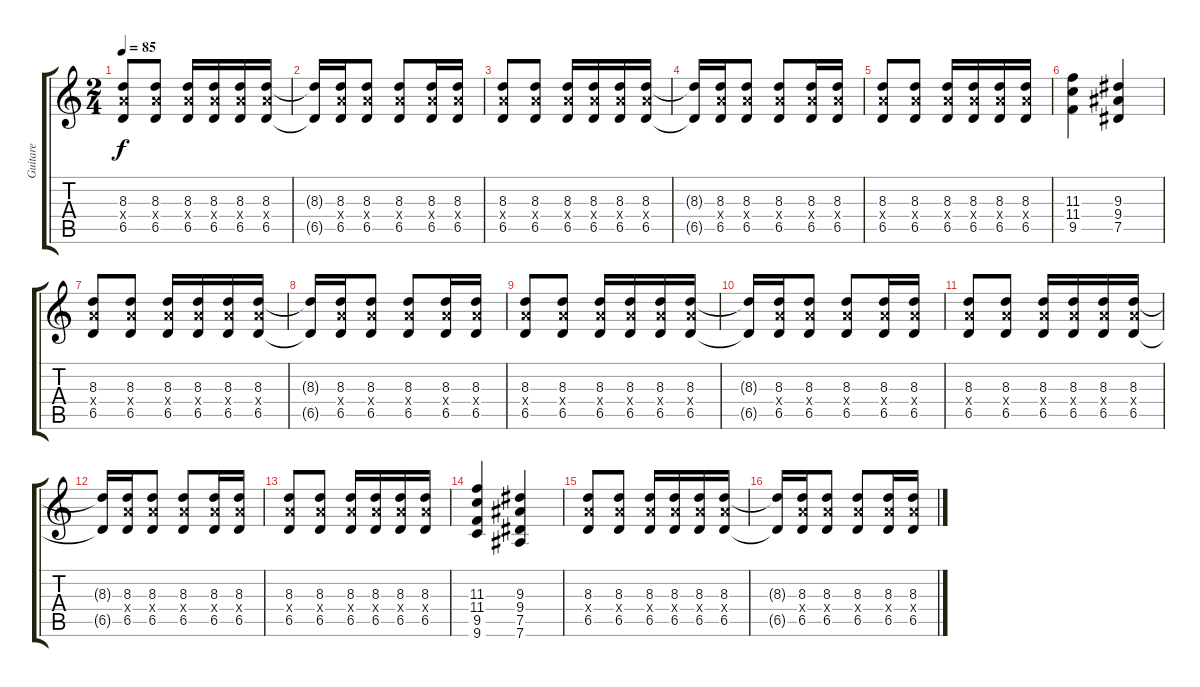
\track ("Guitare" "Guitare") {instrument overdrivenguitar}
\staff {score tabs}
\tuning (Eb4 Bb3 Gb3 Db3 Ab2 Eb2) {hide}
\ts (2 4)
\tempo 85
\clef g2
\ks c
(8.3 8.4{x} 6.5).8{dy f} (8.3 8.4{x} 6.5).8 (8.3 8.4{x} 6.5).16 (8.3 8.4{x} 6.5).16 (8.3 8.4{x} 6.5).16 (8.3 8.4{x} 6.5).16 |
(8.3{t} 6.5{t}).16 (8.3 8.4{x} 6.5).16 (8.3 8.4{x} 6.5).8 (8.3 8.4{x} 6.5).8 (8.3 8.4{x} 6.5).16 (8.3 8.4{x} 6.5).16 |
(8.3 8.4{x} 6.5).8 (8.3 8.4{x} 6.5).8 (8.3 8.4{x} 6.5).16 (8.3 8.4{x} 6.5).16 (8.3 8.4{x} 6.5).16 (8.3 8.4{x} 6.5).16 |
(8.3{t} 6.5{t}).16 (8.3 8.4{x} 6.5).16 (8.3 8.4{x} 6.5).8 (8.3 8.4{x} 6.5).8 (8.3 8.4{x} 6.5).16 (8.3 8.4{x} 6.5).16 |
(8.3 8.4{x} 6.5).8 (8.3 8.4{x} 6.5).8 (8.3 8.4{x} 6.5).16 (8.3 8.4{x} 6.5).16 (8.3 8.4{x} 6.5).16 (8.3 8.4{x} 6.5).16 |
(11.3 11.4 9.5).4 (9.3 9.4 7.5).4 |
(8.3 8.4{x} 6.5).8 (8.3 8.4{x} 6.5).8 (8.3 8.4{x} 6.5).16 (8.3 8.4{x} 6.5).16 (8.3 8.4{x} 6.5).16 (8.3 8.4{x} 6.5).16 |
(8.3{t} 6.5{t}).16 (8.3 8.4{x} 6.5).16 (8.3 8.4{x} 6.5).8 (8.3 8.4{x} 6.5).8 (8.3 8.4{x} 6.5).16 (8.3 8.4{x} 6.5).16 |
(8.3 8.4{x} 6.5).8 (8.3 8.4{x} 6.5).8 (8.3 8.4{x} 6.5).16 (8.3 8.4{x} 6.5).16 (8.3 8.4{x} 6.5).16 (8.3 8.4{x} 6.5).16 |
(8.3{t} 6.5{t}).16 (8.3 8.4{x} 6.5).16 (8.3 8.4{x} 6.5).8 (8.3 8.4{x} 6.5).8 (8.3 8.4{x} 6.5).16 (8.3 8.4{x} 6.5).16 |
(8.3 8.4{x} 6.5).8 (8.3 8.4{x} 6.5).8 (8.3 8.4{x} 6.5).16 (8.3 8.4{x} 6.5).16 (8.3 8.4{x} 6.5).16 (8.3 8.4{x} 6.5).16 |
(8.3{t} 6.5{t}).16 (8.3 8.4{x} 6.5).16 (8.3 8.4{x} 6.5).8 (8.3 8.4{x} 6.5).8 (8.3 8.4{x} 6.5).16 (8.3 8.4{x} 6.5).16 |
(8.3 8.4{x} 6.5).8 (8.3 8.4{x} 6.5).8 (8.3 8.4{x} 6.5).16 (8.3 8.4{x} 6.5).16 (8.3 8.4{x} 6.5).16 (8.3 8.4{x} 6.5).16 |
(11.3 11.4 9.5 9.6).4 (9.3 9.4 7.5 7.6).4 |
(8.3 8.4{x} 6.5).8 (8.3 8.4{x} 6.5).8 (8.3 8.4{x} 6.5).16 (8.3 8.4{x} 6.5).16 (8.3 8.4{x} 6.5).16 (8.3 8.4{x} 6.5).16 |
(8.3{t} 6.5{t}).16 (8.3 8.4{x} 6.5).16 (8.3 8.4{x} 6.5).8 (8.3 8.4{x} 6.5).8 (8.3 8.4{x} 6.5).16 (8.3 8.4{x} 6.5).16
